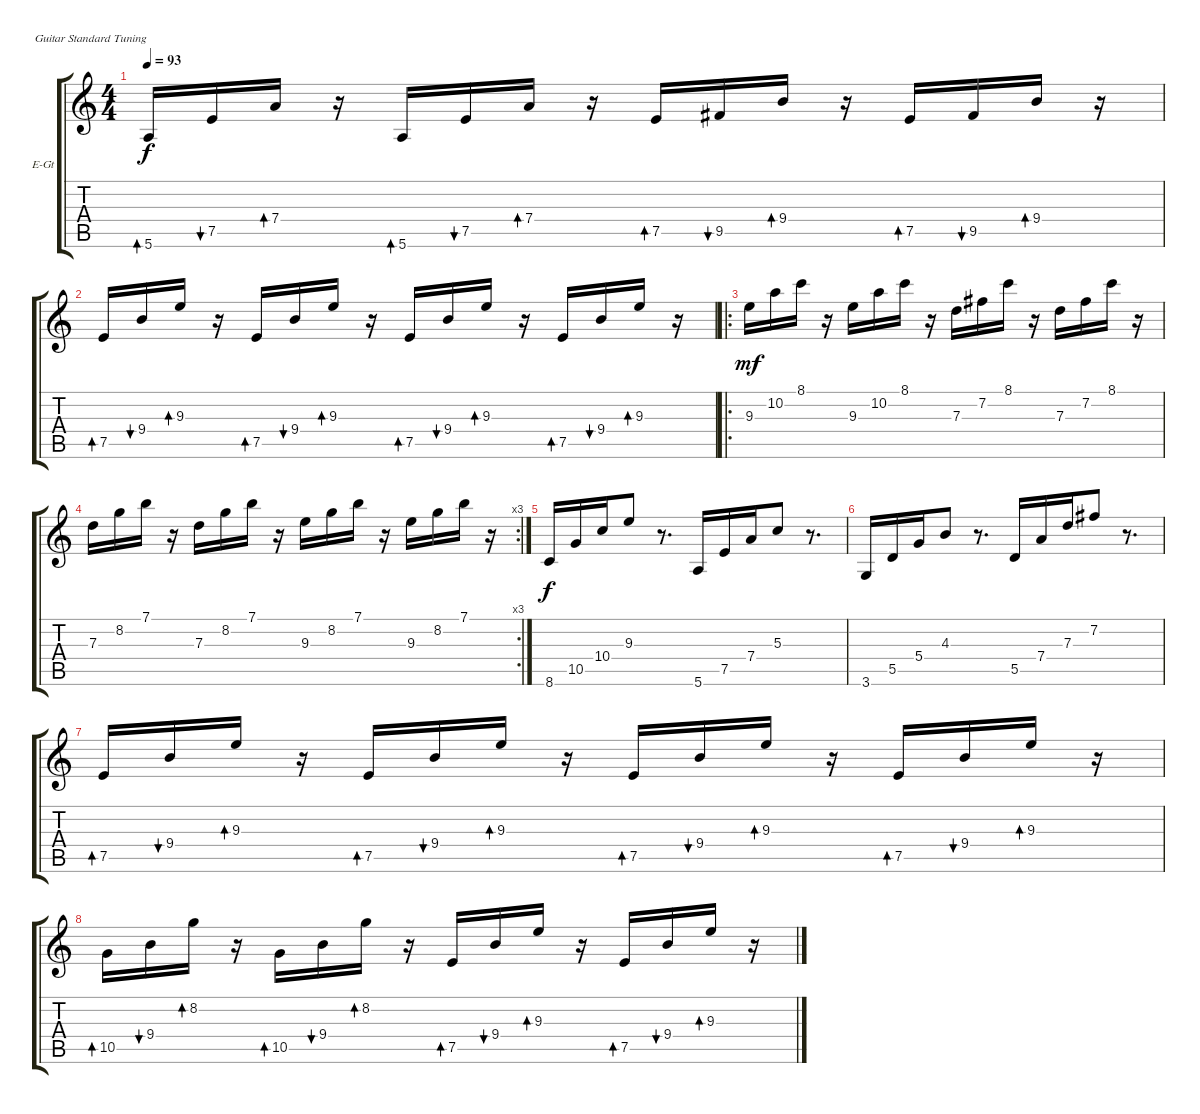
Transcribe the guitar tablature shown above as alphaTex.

\defaultSystemsLayout 4
\bracketExtendMode groupsimilarinstruments
\firstSystemTrackNameOrientation horizontal
\otherSystemsTrackNameOrientation horizontal
\track ("Electric Guitar" "E-Gt") {instrument electricguitarclean}
\staff {score tabs}
\tuning (E4 B3 G3 D3 A2 E2)
\ts (4 4)
\tempo 93
\clef g2
\ks c
5.6.16{bd 60 dy f} 7.5.16{bu 60} 7.4.16{bd 60} r.16 5.6.16{bd 60} 7.5.16{bu 60} 7.4.16{bd 60} r.16 7.5.16{bd 60} 9.5.16{bu 60} 9.4.16{bd 60} r.16 7.5.16{bd 60} 9.5.16{bu 60} 9.4.16{bd 60} r.16 |
7.5.16{bd 60} 9.4.16{bu 60} 9.3.16{bd 60} r.16 7.5.16{bd 60} 9.4.16{bu 60} 9.3.16{bd 60} r.16 7.5.16{bd 60} 9.4.16{bu 60} 9.3.16{bd 60} r.16 7.5.16{bd 60} 9.4.16{bu 60} 9.3.16{bd 60} r.16 |
\ro
9.3.16{dy mf} 10.2.16 8.1.16 r.16 9.3.16 10.2.16 8.1.16 r.16 7.3.16 7.2.16 8.1.16 r.16 7.3.16 7.2.16 8.1.16 r.16 |
\rc 3
7.3.16 8.2.16 7.1.16 r.16 7.3.16 8.2.16 7.1.16 r.16 9.3.16 8.2.16 7.1.16 r.16 9.3.16 8.2.16 7.1.16 r.16 |
8.6.16{dy f} 10.5.16 10.4.16 9.3.8 r.8{d} 5.6.16 7.5.16 7.4.16 5.3.8 r.8{d} |
3.6.16 5.5.16 5.4.16 4.3.8 r.8{d} 5.5.16 7.4.16 7.3.16 7.2.8 r.8{d} |
7.5.16{bd 60} 9.4.16{bu 60} 9.3.16{bd 60} r.16 7.5.16{bd 60} 9.4.16{bu 60} 9.3.16{bd 60} r.16 7.5.16{bd 60} 9.4.16{bu 60} 9.3.16{bd 60} r.16 7.5.16{bd 60} 9.4.16{bu 60} 9.3.16{bd 60} r.16 |
10.5.16{bd 60} 9.4.16{bu 60} 8.2.16{bd 60} r.16 10.5.16{bd 60} 9.4.16{bu 60} 8.2.16{bd 60} r.16 7.5.16{bd 60} 9.4.16{bu 60} 9.3.16{bd 60} r.16 7.5.16{bd 60} 9.4.16{bu 60} 9.3.16{bd 60} r.16
